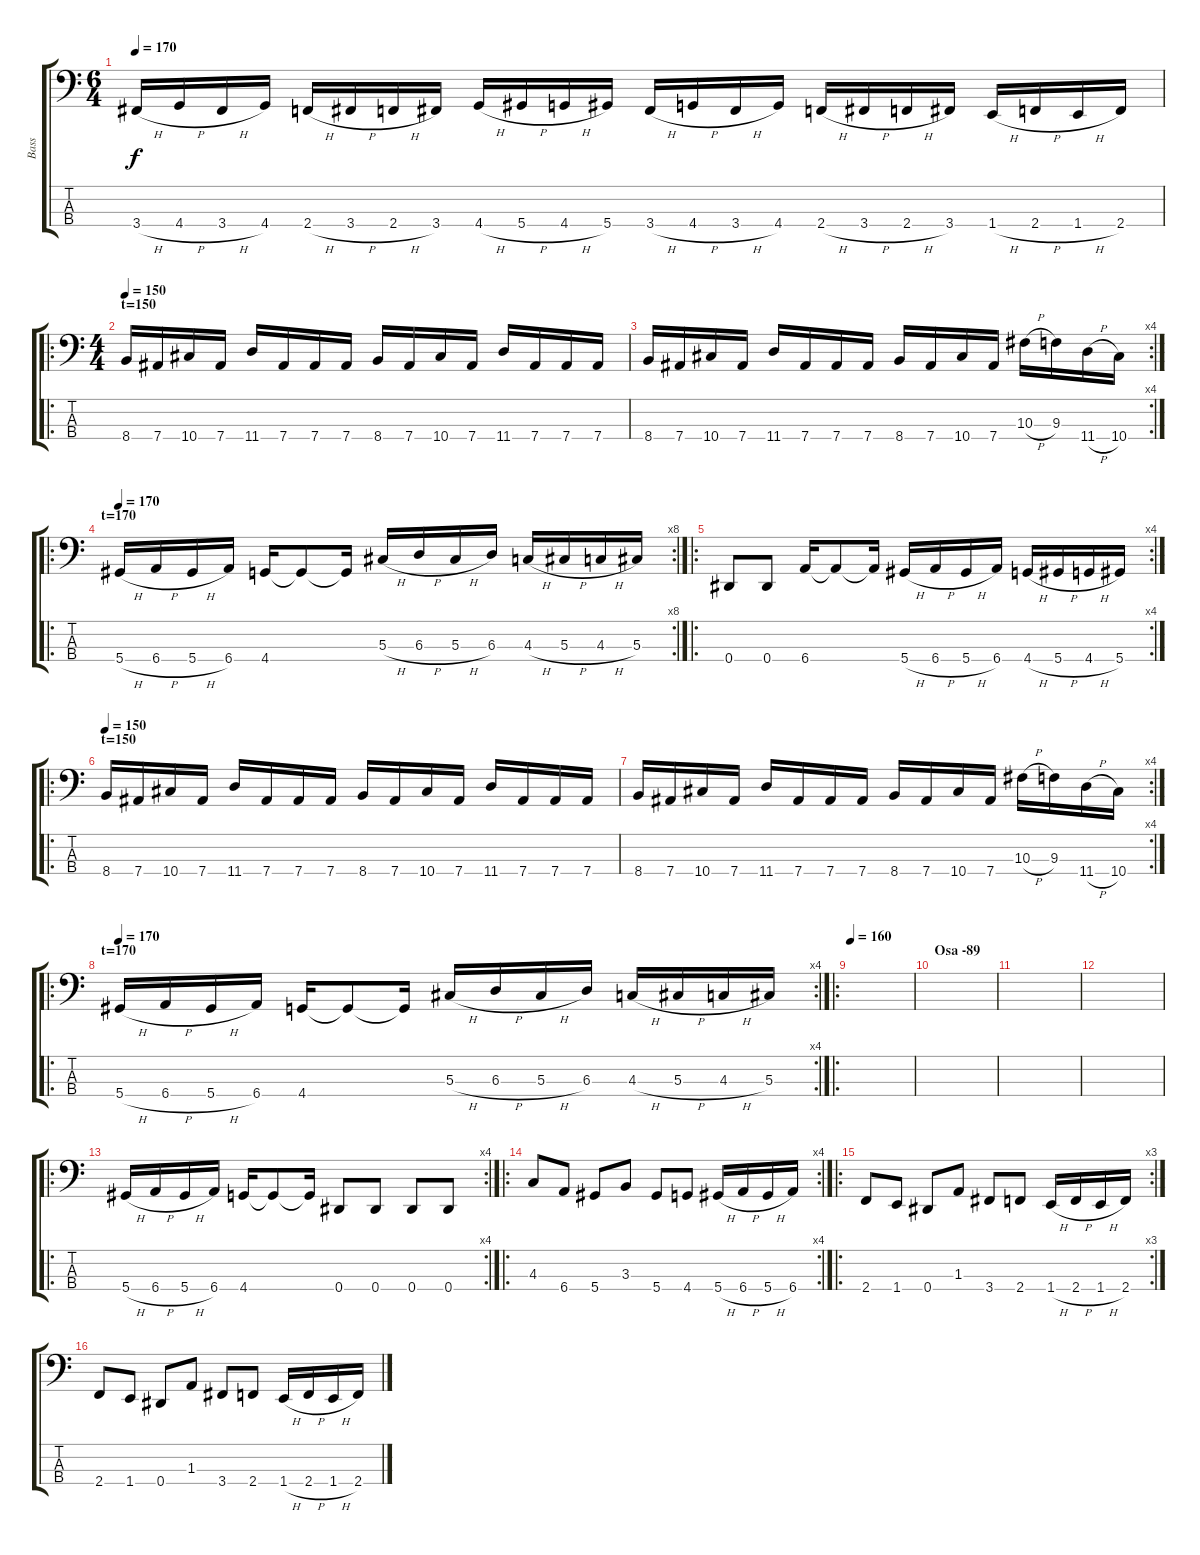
\track ("Bass" "Bass") {instrument electricbassfinger}
\staff {score tabs}
\tuning (Gb2 Db2 Ab1 Eb1) {hide}
\ts (6 4)
\tempo 170
\clef f4
\ks c
3.4{h}.16{dy f} 4.4{h}.16 3.4{h}.16 4.4.16 2.4{h}.16 3.4{h}.16 2.4{h}.16 3.4.16 4.4{h}.16 5.4{h}.16 4.4{h}.16 5.4.16 3.4{h}.16 4.4{h}.16 3.4{h}.16 4.4.16 2.4{h}.16 3.4{h}.16 2.4{h}.16 3.4.16 1.4{h}.16 2.4{h}.16 1.4{h}.16 2.4.16 |
\ro
\ts (4 4)
\section ("" "t=150")
\tempo 150
8.4.16 7.4.16 10.4.16 7.4.16 11.4.16 7.4.16 7.4.16 7.4.16 8.4.16 7.4.16 10.4.16 7.4.16 11.4.16 7.4.16 7.4.16 7.4.16 |
\rc 4
8.4.16 7.4.16 10.4.16 7.4.16 11.4.16 7.4.16 7.4.16 7.4.16 8.4.16 7.4.16 10.4.16 7.4.16 10.3{h}.16 9.3.16 11.4{h}.16 10.4.16 |
\ro
\rc 8
\section ("" "t=170")
\tempo 170
5.4{h}.16 6.4{h}.16 5.4{h}.16 6.4.16 4.4.16 4.4{t}.8 4.4{t}.16 5.3{h}.16 6.3{h}.16 5.3{h}.16 6.3.16 4.3{h}.16 5.3{h}.16 4.3{h}.16 5.3.16 |
\ro
\rc 4
0.4.8 0.4.8 6.4.16 6.4{t}.8 6.4{t}.16 5.4{h}.16 6.4{h}.16 5.4{h}.16 6.4.16 4.4{h}.16 5.4{h}.16 4.4{h}.16 5.4.16 |
\ro
\section ("" "t=150")
\tempo 150
8.4.16 7.4.16 10.4.16 7.4.16 11.4.16 7.4.16 7.4.16 7.4.16 8.4.16 7.4.16 10.4.16 7.4.16 11.4.16 7.4.16 7.4.16 7.4.16 |
\rc 4
8.4.16 7.4.16 10.4.16 7.4.16 11.4.16 7.4.16 7.4.16 7.4.16 8.4.16 7.4.16 10.4.16 7.4.16 10.3{h}.16 9.3.16 11.4{h}.16 10.4.16 |
\ro
\rc 4
\section ("" "t=170")
\tempo 170
5.4{h}.16 6.4{h}.16 5.4{h}.16 6.4.16 4.4.16 4.4{t}.8 4.4{t}.16 5.3{h}.16 6.3{h}.16 5.3{h}.16 6.3.16 4.3{h}.16 5.3{h}.16 4.3{h}.16 5.3.16 |
\ro
\tempo 160
|
\section ("" "Osa -89")
|
|
|
\ro
\rc 4
5.4{h}.16 6.4{h}.16 5.4{h}.16 6.4.16 4.4.16 4.4{t}.8 4.4{t}.16 0.4.8 0.4.8 0.4.8 0.4.8 |
\ro
\rc 4
4.3.8 6.4.8 5.4.8 3.3.8 5.4.8 4.4.8 5.4{h}.16 6.4{h}.16 5.4{h}.16 6.4.16 |
\ro
\rc 3
2.4.8 1.4.8 0.4.8 1.3.8 3.4.8 2.4.8 1.4{h}.16 2.4{h}.16 1.4{h}.16 2.4.16 |
2.4.8 1.4.8 0.4.8 1.3.8 3.4.8 2.4.8 1.4{h}.16 2.4{h}.16 1.4{h}.16 2.4.16
